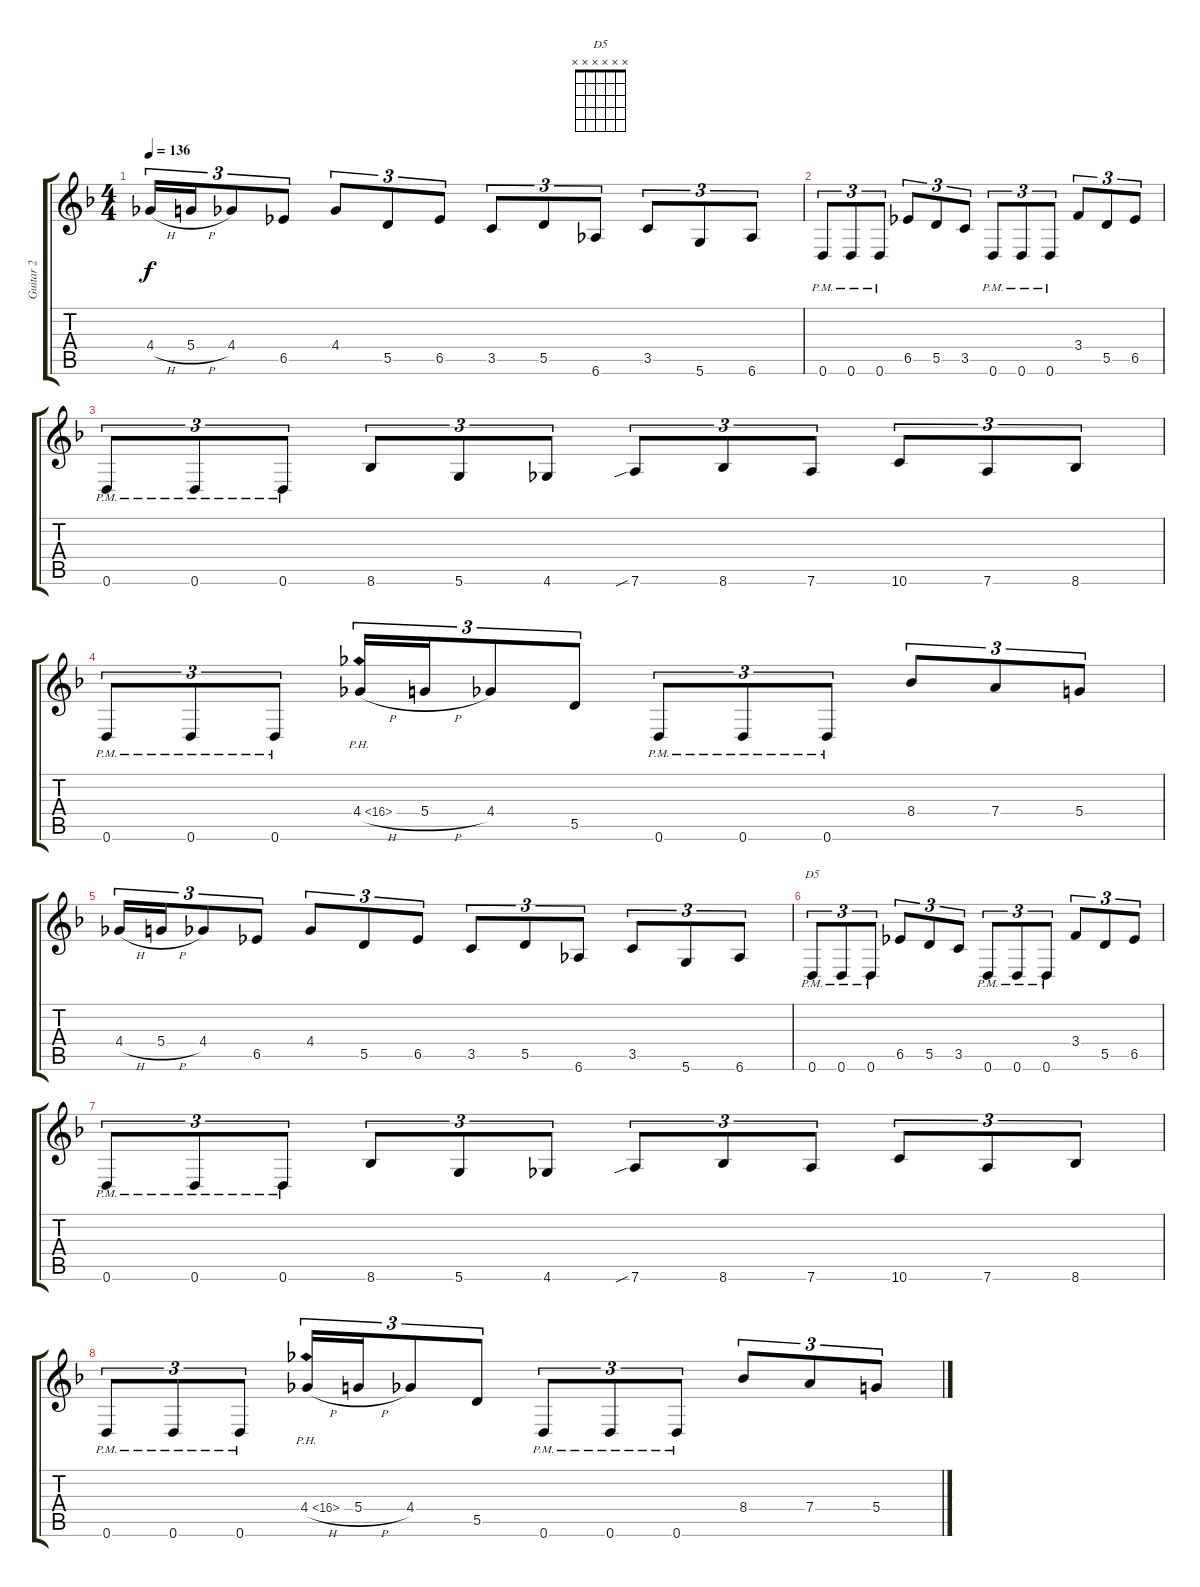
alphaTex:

\track ("Guitar 2" "Guitar 2") {instrument distortionguitar}
\staff {score tabs}
\tuning (E4 B3 G3 D3 A2 D2) {hide}
\chord ("D5" x x x x x x)
\ts (4 4)
\tempo 136
\clef g2
\ks dminor
4.4{h}.16{tu (3 2) dy f} 5.4{h}.16{tu (3 2)} 4.4.8{tu (3 2)} 6.5.8{tu (3 2)} 4.4.8{tu (3 2)} 5.5.8{tu (3 2)} 6.5.8{tu (3 2)} 3.5.8{tu (3 2)} 5.5.8{tu (3 2)} 6.6.8{tu (3 2)} 3.5.8{tu (3 2)} 5.6.8{tu (3 2)} 6.6.8{tu (3 2)} |
0.6{pm}.8{tu (3 2)} 0.6{pm}.8{tu (3 2)} 0.6{pm}.8{tu (3 2)} 6.5.8{tu (3 2)} 5.5.8{tu (3 2)} 3.5.8{tu (3 2)} 0.6{pm}.8{tu (3 2)} 0.6{pm}.8{tu (3 2)} 0.6{pm}.8{tu (3 2)} 3.4.8{tu (3 2)} 5.5.8{tu (3 2)} 6.5.8{tu (3 2)} |
0.6{pm}.8{tu (3 2)} 0.6{pm}.8{tu (3 2)} 0.6{pm}.8{tu (3 2)} 8.6.8{tu (3 2)} 5.6.8{tu (3 2)} 4.6.8{tu (3 2)} 7.6{sib}.8{tu (3 2)} 8.6.8{tu (3 2)} 7.6.8{tu (3 2)} 10.6.8{tu (3 2)} 7.6.8{tu (3 2)} 8.6.8{tu (3 2)} |
0.6{pm}.8{tu (3 2)} 0.6{pm}.8{tu (3 2)} 0.6{pm}.8{tu (3 2)} 4.4{ph 12 h}.16{tu (3 2)} 5.4{h}.16{tu (3 2)} 4.4.8{tu (3 2)} 5.5.8{tu (3 2)} 0.6{pm}.8{tu (3 2)} 0.6{pm}.8{tu (3 2)} 0.6{pm}.8{tu (3 2)} 8.4.8{tu (3 2)} 7.4.8{tu (3 2)} 5.4.8{tu (3 2)} |
4.4{h}.16{tu (3 2)} 5.4{h}.16{tu (3 2)} 4.4.8{tu (3 2)} 6.5.8{tu (3 2)} 4.4.8{tu (3 2)} 5.5.8{tu (3 2)} 6.5.8{tu (3 2)} 3.5.8{tu (3 2)} 5.5.8{tu (3 2)} 6.6.8{tu (3 2)} 3.5.8{tu (3 2)} 5.6.8{tu (3 2)} 6.6.8{tu (3 2)} |
0.6{pm}.8{tu (3 2) ch "D5"} 0.6{pm}.8{tu (3 2)} 0.6{pm}.8{tu (3 2)} 6.5.8{tu (3 2)} 5.5.8{tu (3 2)} 3.5.8{tu (3 2)} 0.6{pm}.8{tu (3 2)} 0.6{pm}.8{tu (3 2)} 0.6{pm}.8{tu (3 2)} 3.4.8{tu (3 2)} 5.5.8{tu (3 2)} 6.5.8{tu (3 2)} |
0.6{pm}.8{tu (3 2)} 0.6{pm}.8{tu (3 2)} 0.6{pm}.8{tu (3 2)} 8.6.8{tu (3 2)} 5.6.8{tu (3 2)} 4.6.8{tu (3 2)} 7.6{sib}.8{tu (3 2)} 8.6.8{tu (3 2)} 7.6.8{tu (3 2)} 10.6.8{tu (3 2)} 7.6.8{tu (3 2)} 8.6.8{tu (3 2)} |
0.6{pm}.8{tu (3 2)} 0.6{pm}.8{tu (3 2)} 0.6{pm}.8{tu (3 2)} 4.4{ph 12 h}.16{tu (3 2)} 5.4{h}.16{tu (3 2)} 4.4.8{tu (3 2)} 5.5.8{tu (3 2)} 0.6{pm}.8{tu (3 2)} 0.6{pm}.8{tu (3 2)} 0.6{pm}.8{tu (3 2)} 8.4.8{tu (3 2)} 7.4.8{tu (3 2)} 5.4.8{tu (3 2)}
